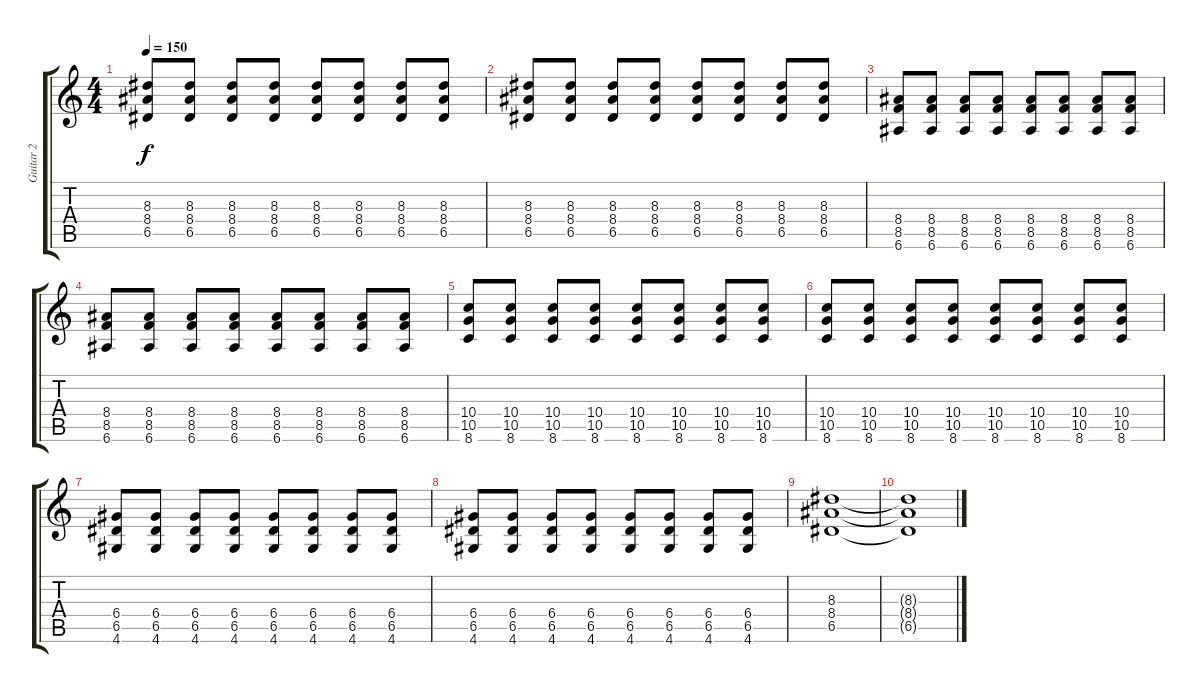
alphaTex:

\track ("Guitar 2" "Guitar 2") {instrument distortionguitar}
\staff {score tabs}
\tuning (E4 B3 G3 D3 A2 E2) {hide}
\ts (4 4)
\tempo 150
\clef g2
\ks c
(8.3 8.4 6.5).8{dy f} (8.3 8.4 6.5).8 (8.3 8.4 6.5).8 (8.3 8.4 6.5).8 (8.3 8.4 6.5).8 (8.3 8.4 6.5).8 (8.3 8.4 6.5).8 (8.3 8.4 6.5).8 |
(8.3 8.4 6.5).8 (8.3 8.4 6.5).8 (8.3 8.4 6.5).8 (8.3 8.4 6.5).8 (8.3 8.4 6.5).8 (8.3 8.4 6.5).8 (8.3 8.4 6.5).8 (8.3 8.4 6.5).8 |
(8.4 8.5 6.6).8 (8.4 8.5 6.6).8 (8.4 8.5 6.6).8 (8.4 8.5 6.6).8 (8.4 8.5 6.6).8 (8.4 8.5 6.6).8 (8.4 8.5 6.6).8 (8.4 8.5 6.6).8 |
(8.4 8.5 6.6).8 (8.4 8.5 6.6).8 (8.4 8.5 6.6).8 (8.4 8.5 6.6).8 (8.4 8.5 6.6).8 (8.4 8.5 6.6).8 (8.4 8.5 6.6).8 (8.4 8.5 6.6).8 |
(10.4 10.5 8.6).8 (10.4 10.5 8.6).8 (10.4 10.5 8.6).8 (10.4 10.5 8.6).8 (10.4 10.5 8.6).8 (10.4 10.5 8.6).8 (10.4 10.5 8.6).8 (10.4 10.5 8.6).8 |
(10.4 10.5 8.6).8 (10.4 10.5 8.6).8 (10.4 10.5 8.6).8 (10.4 10.5 8.6).8 (10.4 10.5 8.6).8 (10.4 10.5 8.6).8 (10.4 10.5 8.6).8 (10.4 10.5 8.6).8 |
(6.4 6.5 4.6).8 (6.4 6.5 4.6).8 (6.4 6.5 4.6).8 (6.4 6.5 4.6).8 (6.4 6.5 4.6).8 (6.4 6.5 4.6).8 (6.4 6.5 4.6).8 (6.4 6.5 4.6).8 |
(6.4 6.5 4.6).8 (6.4 6.5 4.6).8 (6.4 6.5 4.6).8 (6.4 6.5 4.6).8 (6.4 6.5 4.6).8 (6.4 6.5 4.6).8 (6.4 6.5 4.6).8 (6.4 6.5 4.6).8 |
(8.3 8.4 6.5).1 |
(8.3{t} 8.4{t} 6.5{t}).1
